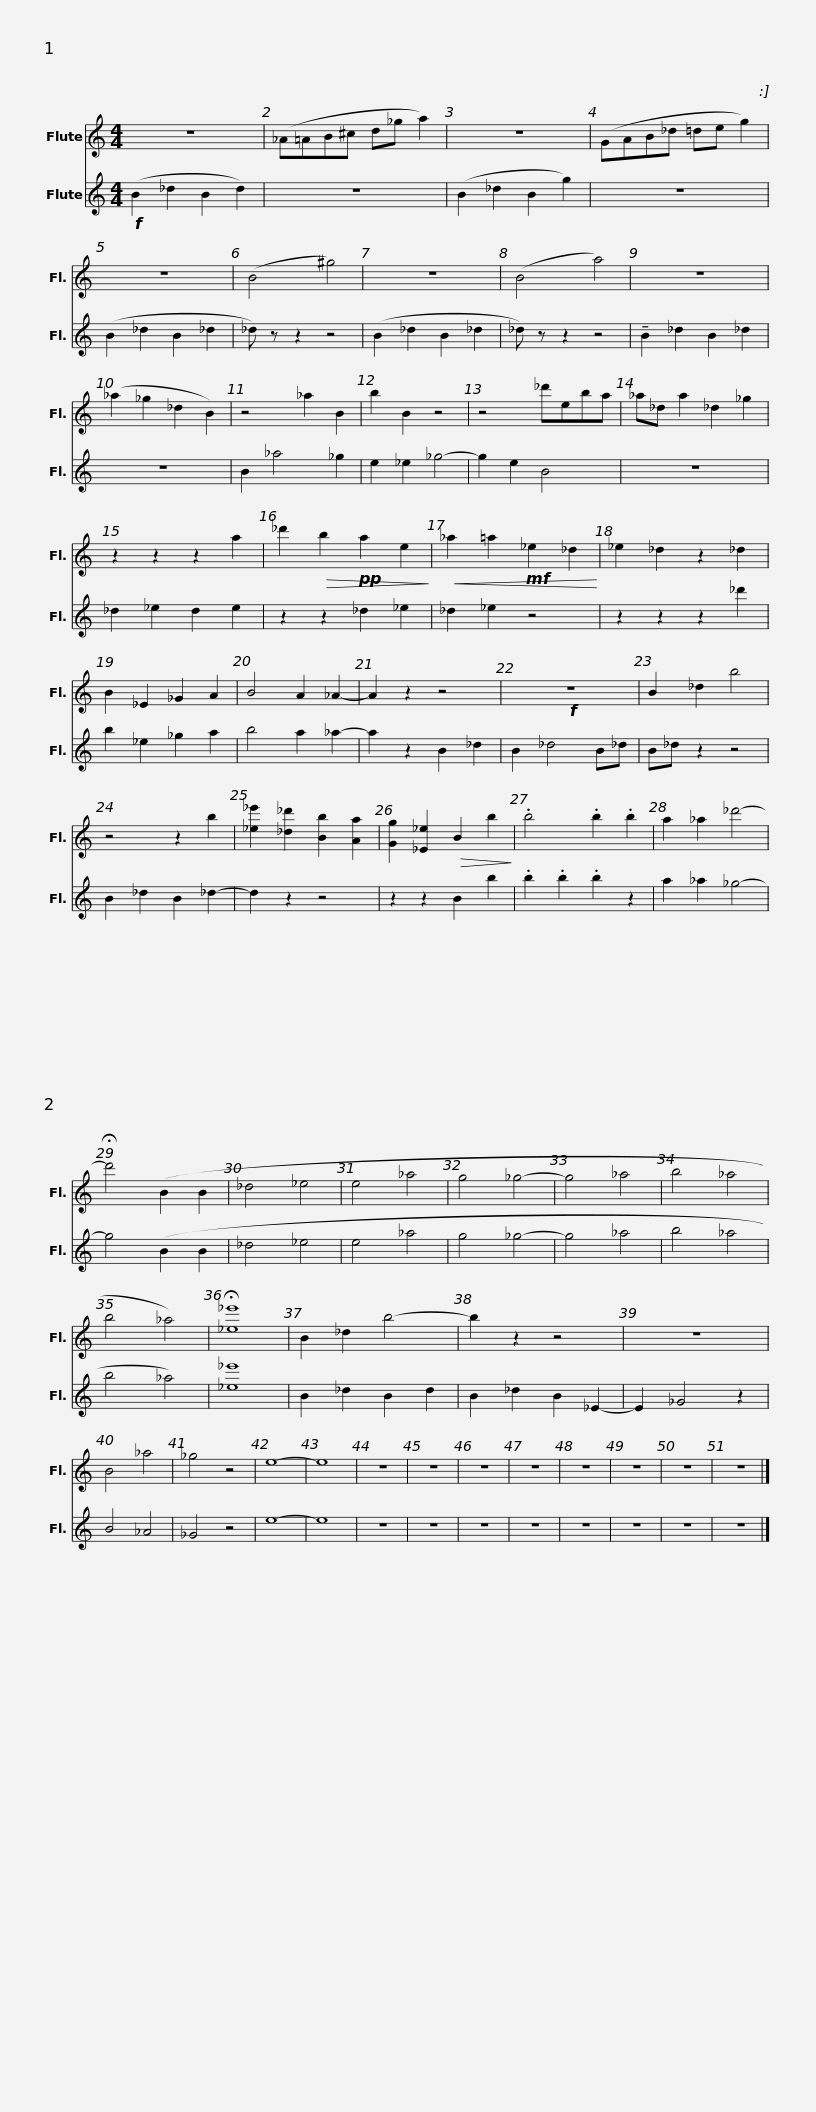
X:1
%%score 1 2
L:1/8
M:4/4
I:linebreak $
K:C
V:1 treble
V:2 treble
V:1
 z8 | (_A=AB^c d_g a2) | z8 | (GAB_d =de g2) | z8 | %5
 (B4 ^g4) | z8 |$ (B4 a4) | z8 | (_a2 _g2 _d2 B2) | %10
 z4 _a2 B2 | b2 B2 z4 | z4 _d'eba | _a_d a2 _d2 _g2 |$ z2 z2 z2 a2 | %15
 _d'2!>(! b2!pp! a2 e2!>)! |!<(! _a2 =a2!mf! _e2 _d2!<)! | _e2 _d2 z2 _d2 | B2 _E2 _G2 A2 | B4 A2 _A2- | %20
 A2 z2 z4 |$!f! z8 | B2 _d2 b4 | z4 z2 b2 | [_e_e']2 [_d_d']2 [Bb]2 [Aa]2 | %25
 [Gg]2 [_E_e]2!>(! B2 b2!>)! | .b4 .b2 .b2 | a2 _a2 _d'4- | !fermata!d'4 (B2 B2 |$ _d4 _e4 | %30
 e4 _a4 | g4 _g4- | g4 _a4 | b4 _a4 | b4 _a4) | %35
 !fermata![_e_e']8 | B2 _d2 b4- | b2 z2 z4 | z8 | B4 _a4 |$ %40
 _g4 z4 | e8- | e8 | z8 | z8 | %45
 z8 | z8 | z8 | z8 | z8 | %50
 z8 |] %51
V:2
!f! (B2 _d2 B2 d2) | z8 | (B2 _d2 B2 g2) | z8 | (B2 _d2 B2 _d2 | %5
 _d) z z2 z4 | (B2 _d2 B2 _d2 |$ _d) z z2 z4 | !tenuto!B2 _d2 B2 _d2 | z8 | %10
 B2 _a4 _g2 | e2 _e2 _g4- | g2 e2 B4 | z8 |$ _d2 _e2 d2 e2 | %15
 z2 z2 _d2 _e2 | _d2 _e2 z4 | z2 z2 z2 _d'2 | b2 _e2 _g2 a2 | b4 a2 _a2- | %20
 a2 z2 B2 _d2 |$ B2 _d4 B_d | B_d z2 z4 | B2 _d2 B2 _d2- | d2 z2 z4 | %25
 z2 z2 B2 b2 | .b2 .b2 .b2 z2 | a2 _a2 _g4- | g4 (B2 B2 |$ _d4 _e4 | %30
 e4 _a4 | g4 _g4- | g4 _a4 | b4 _a4 | b4 _a4) | %35
 [_e_e']8 | B2 _d2 B2 d2 | B2 _d2 B2 _E2- | E2 _G4 z2 | B4 _A4 |$ %40
 _G4 z4 | e8- | e8 | z8 | z8 | %45
 z8 | z8 | z8 | z8 | z8 | %50
 z8 |] %51
